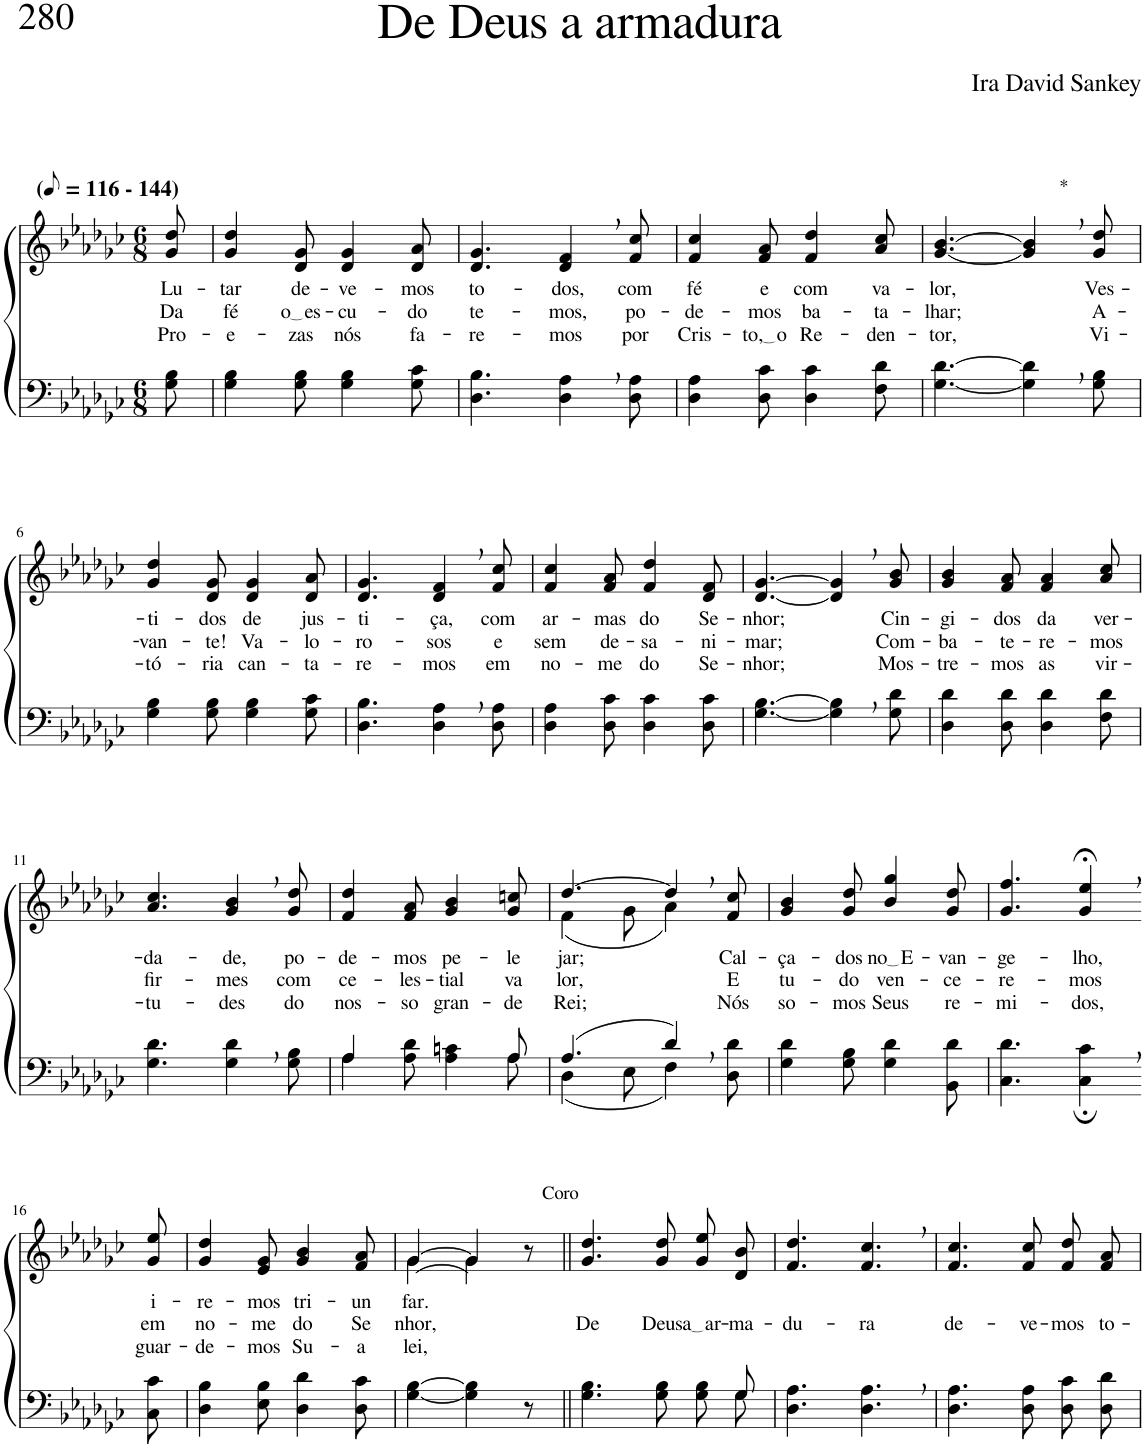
**kern	**kern	**text	**text	**text
*part2	*part1	*part1	*part1	*part1
*staff2	*staff1	*staff1	*staff1	*staff1
*I"Parte III e IV	*I"Parte I e II	*	*	*
*clefF4	*clefG2	*	*	*
*Trd2c3	*Trd2c3	*	*	*
*k[b-e-a-d-g-c-]	*k[b-e-a-d-g-c-]	*	*	*
*M6/8	*M6/8	*	*	*
*MM58	*MM58	*	*	*
=1	=1	=1	=1	=1
!	!LO:TX:a:B:t=(	!	!	!
!	!LO:TX:a:B:t=- 144)	!	!	!
!	!	!LO:LY:b	!LO:LY:b	!LO:LY:b
8G-\ 8B-\	8g-/ 8dd-/	Lu-	Da	Pro-
=2	=2	=2	=2	=2
!	!	!LO:LY:b	!LO:LY:b	!LO:LY:b
4G-\ 4B-\	4g-/ 4dd-/	-tar	fé	-e-
!	!	!LO:LY:b	!LO:LY:b	!LO:LY:b
8G-\ 8B-\	8d-/ 8g-/	de-	o es	-zas
!	!	!LO:LY:b	!LO:LY:b	!LO:LY:b
4G-\ 4B-\	4d-/ 4g-/	-ve-	-cu-	nós
!	!	!LO:LY:b	!LO:LY:b	!LO:LY:b
8G-\ 8c-\	8d-/ 8a-/	-mos	-do	fa-
=3	=3	=3	=3	=3
!	!	!LO:LY:b	!LO:LY:b	!LO:LY:b
4.D-\ 4.B-\	4.d-/ 4.g-/	to-	te-	-re-
!	!	!LO:LY:b	!LO:LY:b	!LO:LY:b
4D-\, 4A-\,	4d-/, 4f/,	-dos,	-mos,	-mos
!	!	!LO:LY:b	!LO:LY:b	!LO:LY:b
8D-\ 8A-\	8f/ 8cc-/	com	po-	por
=4	=4	=4	=4	=4
!	!	!LO:LY:b	!LO:LY:b	!LO:LY:b
4D-\ 4A-\	4f/ 4cc-/	fé	-de-	Cris-
!	!	!LO:LY:b	!LO:LY:b	!LO:LY:b
8D-\ 8c-\	8f/ 8a-/	e	-mos	to, o
!	!	!LO:LY:b	!LO:LY:b	!LO:LY:b
4D-\ 4c-\	4f/ 4dd-/	com	ba-	Re-
!	!	!LO:LY:b	!LO:LY:b	!LO:LY:b
8F\ 8d-\	8a-/ 8cc-/	va-	-ta-	-den-
=5	=5	=5	=5	=5
!	!	!LO:LY:b	!LO:LY:b	!LO:LY:b
[4.G-\ [4.d-\	[4.g-/ [4.b-/	-lor,	-lhar;	-tor,
!	!LO:TX:a:t=*	!	!	!
4G-\], 4d-\],	4g-/], 4b-/],	.	.	.
!	!	!LO:LY:b	!LO:LY:b	!LO:LY:b
8G-\ 8B-\	8g-/ 8dd-/	Ves-	A-	Vi-
!!LO:LB:g=z
=6	=6	=6	=6	=6
!	!	!LO:LY:b	!LO:LY:b	!LO:LY:b
4G-\ 4B-\	4g-/ 4dd-/	-ti-	-van-	-tó-
!	!	!LO:LY:b	!LO:LY:b	!LO:LY:b
8G-\ 8B-\	8d-/ 8g-/	-dos	-te!	-ria
!	!	!LO:LY:b	!LO:LY:b	!LO:LY:b
4G-\ 4B-\	4d-/ 4g-/	de	Va-	can-
!	!	!LO:LY:b	!LO:LY:b	!LO:LY:b
8G-\ 8c-\	8d-/ 8a-/	jus-	-lo-	-ta-
=7	=7	=7	=7	=7
!	!	!LO:LY:b	!LO:LY:b	!LO:LY:b
4.D-\ 4.B-\	4.d-/ 4.g-/	-ti-	-ro-	-re-
!	!	!LO:LY:b	!LO:LY:b	!LO:LY:b
4D-\, 4A-\,	4d-/, 4f/,	-ça,	-sos	-mos
!	!	!LO:LY:b	!LO:LY:b	!LO:LY:b
8D-\ 8A-\	8f/ 8cc-/	com	e	em
=8	=8	=8	=8	=8
!	!	!LO:LY:b	!LO:LY:b	!LO:LY:b
4D-\ 4A-\	4f/ 4cc-/	ar-	sem	no-
!	!	!LO:LY:b	!LO:LY:b	!LO:LY:b
8D-\ 8c-\	8f/ 8a-/	-mas	de-	-me
!	!	!LO:LY:b	!LO:LY:b	!LO:LY:b
4D-\ 4c-\	4f/ 4dd-/	do	-sa-	do
!	!	!LO:LY:b	!LO:LY:b	!LO:LY:b
8D-\ 8c-\	8d-/ 8f/	Se-	-ni-	Se-
=9	=9	=9	=9	=9
!	!	!LO:LY:b	!LO:LY:b	!LO:LY:b
[4.G-\ [4.B-\	[4.d-/ [4.g-/	-nhor;	-mar;	-nhor;
4G-\], 4B-\],	4d-/], 4g-/],	.	.	.
!	!	!LO:LY:b	!LO:LY:b	!LO:LY:b
8G-\ 8d-\	8g-/ 8b-/	Cin-	Com-	Mos-
=10	=10	=10	=10	=10
!	!	!LO:LY:b	!LO:LY:b	!LO:LY:b
4D-\ 4d-\	4g-/ 4b-/	-gi-	-ba-	-tre-
!	!	!LO:LY:b	!LO:LY:b	!LO:LY:b
8D-\ 8d-\	8f/ 8a-/	-dos	-te-	-mos
!	!	!LO:LY:b	!LO:LY:b	!LO:LY:b
4D-\ 4d-\	4f/ 4a-/	da	-re-	as
!	!	!LO:LY:b	!LO:LY:b	!LO:LY:b
8F\ 8d-\	8a-/ 8cc-/	ver-	-mos	vir-
!!LO:LB:g=z
=11	=11	=11	=11	=11
!	!	!LO:LY:b	!LO:LY:b	!LO:LY:b
4.G-\ 4.d-\	4.a-/ 4.cc-/	-da-	fir-	-tu-
!	!	!LO:LY:b	!LO:LY:b	!LO:LY:b
4G-\, 4d-\,	4g-/, 4b-/,	-de,	-mes	-des
!	!	!LO:LY:b	!LO:LY:b	!LO:LY:b
8G-\ 8B-\	8g-/ 8dd-/	po-	com	do
=12	=12	=12	=12	=12
*^	*	*	*	*
!	!	!	!LO:LY:b	!LO:LY:b	!LO:LY:b
4A-\	4A-/	4f/ 4dd-/	-de-	ce-	nos-
!	!	!	!LO:LY:b	!LO:LY:b	!LO:LY:b
8A-\ 8d-\	4.ryy	8f/ 8a-/	-mos	-les-	-so
!	!	!	!LO:LY:b	!LO:LY:b	!LO:LY:b
4A-\ 4cn\	.	4g-/ 4b-/	pe-	-tial	gran-
!	!	!	!LO:LY:b	!LO:LY:b	!LO:LY:b
8A-\	8A-/	8g-/ 8ccn/	-le-	va-	-de
=13	=13	=13	=13	=13	=13
*	*	*^	*	*	*
!	!	!	!	!LO:LY:b	!LO:LY:b	!LO:LY:b
(4.A-/	(4D-\	[4.dd-/	(4f\	jar;	-lor,	-Rei;
.	8E-\	.	8g-\	.	.	.
4d-,/)	4F\)	4dd-,/]	4a-\)	.	.	.
!	!	!	!	!LO:LY:b	!LO:LY:b	!LO:LY:b
8ryy	8D-\ 8d-\	8f/ 8cc-/	8ryy	Cal-	E	Nós
=14	=14	=14	=14	=14	=14	=14
!	!	!	!	!LO:LY:b	!LO:LY:b	!LO:LY:b
*v	*v	*	*	*	*	*
*	*v	*v	*	*	*
4G-\ 4d-\	4g-/ 4b-/	-ça-	tu-	so-
!	!	!LO:LY:b	!LO:LY:b	!LO:LY:b
8G-\ 8B-\	8g-/ 8dd-/	-dos	-do	-mos
!	!	!LO:LY:b	!LO:LY:b	!LO:LY:b
4G-\ 4d-\	4b-/ 4gg-/	no E	ven-	Seus
!	!	!LO:LY:b	!LO:LY:b	!LO:LY:b
8BB-\ 8d-\	8g-/ 8dd-/	-van-	-ce-	re-
=15	=15	=15	=15	=15
!	!	!LO:LY:b	!LO:LY:b	!LO:LY:b
4.C-\ 4.d-\	4.g-/ 4.ff/	-ge-	-re-	-mi-
!	!	!LO:LY:b	!LO:LY:b	!LO:LY:b
4C-\;, 4c-\;,	4g-/;<, 4ee-/;<,	-lho,	-mos	-dos,
!!LO:LB:g=z
=16-	=16-	=16-	=16-	=16-
!	!	!LO:LY:b	!LO:LY:b	!LO:LY:b
8C-\ 8c-\	8g-/ 8ee-/	i-	em	guar-
=17	=17	=17	=17	=17
!	!	!LO:LY:b	!LO:LY:b	!LO:LY:b
4D-\ 4B-\	4g-/ 4dd-/	-re-	no-	-de-
!	!	!LO:LY:b	!LO:LY:b	!LO:LY:b
8E-\ 8B-\	8e-/ 8g-/	-mos	-me	-mos
!	!	!LO:LY:b	!LO:LY:b	!LO:LY:b
4D-\ 4d-\	4g-/ 4b-/	tri-	do	Su-
!	!	!LO:LY:b	!LO:LY:b	!LO:LY:b
8D-\ 8c-\	8f/ 8a-/	-un-	Se-	-a
=18	=18	=18	=18	=18
*	*^	*	*	*
!	!	!	!LO:LY:b	!LO:LY:b	!LO:LY:b
[4G-\ [4B-\	([4g-/	4g-\	-far.	-nhor,	lei,
4G-\] 4B-\]	4g-/])	4g-\	.	.	.
!	!LO:TX:a:t=Coro	!	!	!	!
8r	8r	8ryy	.	.	.
=19||	=19||	=19||	=19||	=19||	=19||
*^	*	*	*	*	*
!	!	!	!	!	!LO:LY:b	!
*	*	*v	*v	*	*	*
4.G-\ 4.B-\	8ryy	4.g-/ 4.dd-/	.	De	.
!	!	!	!	!LO:LY:b	!
*v	*v	*	*	*	*
8G-\ 8B-\L	8g-/ 8dd-/L	.	Deus	.
!	!	!	!LO:LY:b	!
8G-\ 8B-\	8g-/ 8ee-/	.	a ar	.
*^	*	*	*	*
!	!	!	!	!LO:LY:b	!
8G-\J	8G-/	8d-/ 8b-/J	.	-ma-	.
=20	=20	=20	=20	=20	=20
!	!	!	!	!LO:LY:b	!
*v	*v	*	*	*	*
4.D-\ 4.A-\	4.f/ 4.dd-/	.	-du-	.
!	!	!	!LO:LY:b	!
4.D-\, 4.A-\,	4.f/, 4.cc-/,	.	-ra	.
=21	=21	=21	=21	=21
!	!	!	!LO:LY:b	!
4.D-\ 4.A-\	4.f/ 4.cc-/	.	de-	.
!	!	!	!LO:LY:b	!
8D-\ 8A-\L	8f/ 8cc-/L	.	-ve-	.
!	!	!	!LO:LY:b	!
8D-\ 8c-\	8f/ 8dd-/	.	-mos	.
!	!	!	!LO:LY:b	!
8D-\ 8d-\J	8f/ 8a-/J	.	to-	.
=	=	=	=	=
*-	*-	*-	*-	*-
